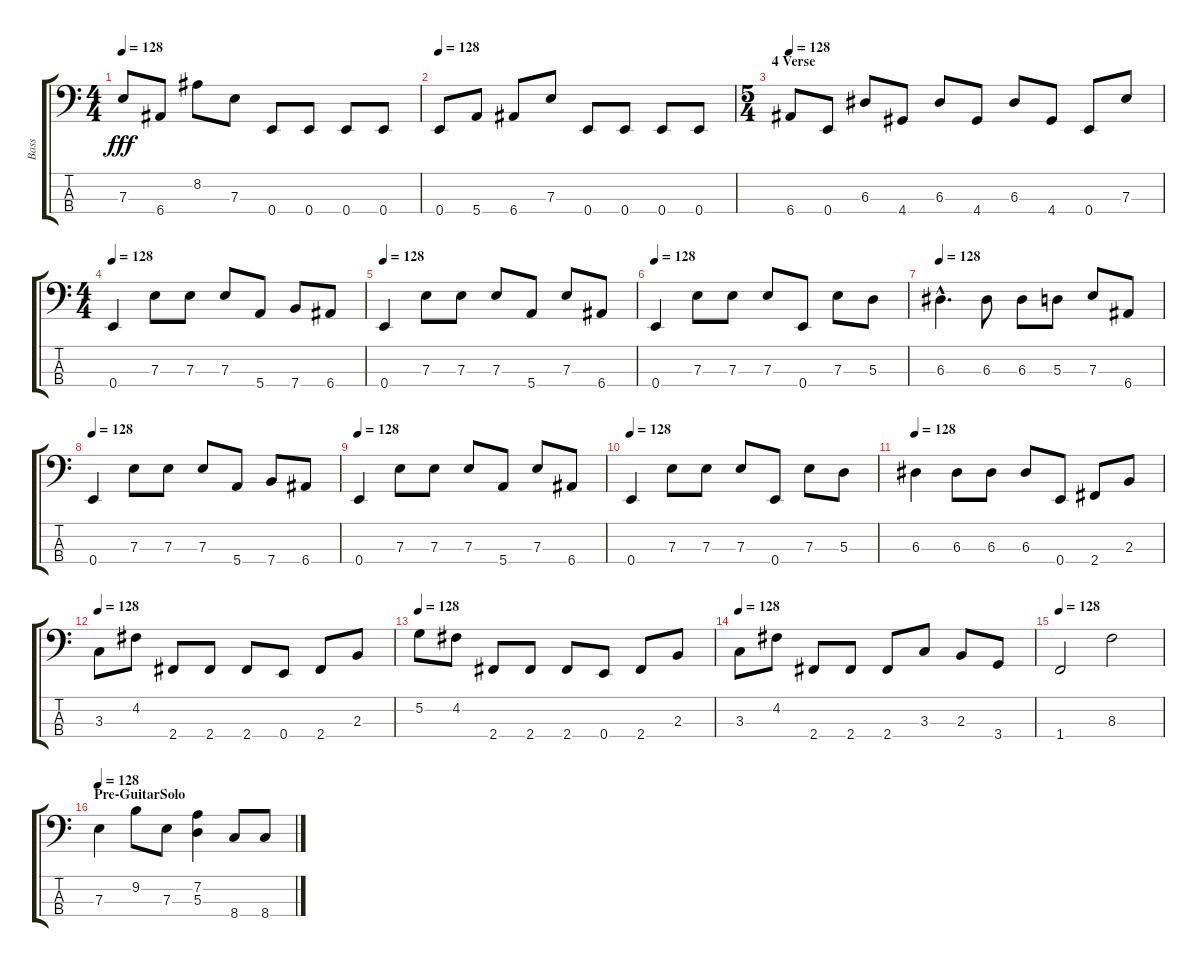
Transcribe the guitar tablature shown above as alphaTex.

\track ("Bass" "Bass") {instrument electricbasspick}
\staff {score tabs}
\tuning (G2 D2 A1 E1) {hide}
\ts (4 4)
\tempo 128
\clef f4
\ks c
7.3.8{dy fff} 6.4.8 8.2.8 7.3.8 0.4.8 0.4.8 0.4.8 0.4.8 |
\tempo 128
0.4.8 5.4.8 6.4.8 7.3.8 0.4.8 0.4.8 0.4.8 0.4.8 |
\ts (5 4)
\section ("" "4 Verse")
\tempo 128
6.4.8 0.4.8 6.3.8 4.4.8 6.3.8 4.4.8 6.3.8 4.4.8 0.4.8 7.3.8 |
\ts (4 4)
\tempo 128
0.4.4 7.3.8 7.3.8 7.3.8 5.4.8 7.4.8 6.4.8 |
\tempo 128
0.4.4 7.3.8 7.3.8 7.3.8 5.4.8 7.3.8 6.4.8 |
\tempo 128
0.4.4 7.3.8 7.3.8 7.3.8 0.4.8 7.3.8 5.3.8 |
\tempo 128
6.3{hac}.4{d} 6.3.8 6.3.8 5.3.8 7.3.8 6.4.8 |
\tempo 128
0.4.4 7.3.8 7.3.8 7.3.8 5.4.8 7.4.8 6.4.8 |
\tempo 128
0.4.4 7.3.8 7.3.8 7.3.8 5.4.8 7.3.8 6.4.8 |
\tempo 128
0.4.4 7.3.8 7.3.8 7.3.8 0.4.8 7.3.8 5.3.8 |
\tempo 128
6.3.4 6.3.8 6.3.8 6.3.8 0.4.8 2.4.8 2.3.8 |
\tempo 128
3.3.8 4.2.8 2.4.8 2.4.8 2.4.8 0.4.8 2.4.8 2.3.8 |
\tempo 128
5.2.8 4.2.8 2.4.8 2.4.8 2.4.8 0.4.8 2.4.8 2.3.8 |
\tempo 128
3.3.8 4.2.8 2.4.8 2.4.8 2.4.8 3.3.8 2.3.8 3.4.8 |
\tempo 128
1.4.2 8.3.2 |
\section ("" "Pre-GuitarSolo")
\tempo 128
7.3.4 9.2.8 7.3.8 (7.2 5.3).4 8.4.8 8.4.8
